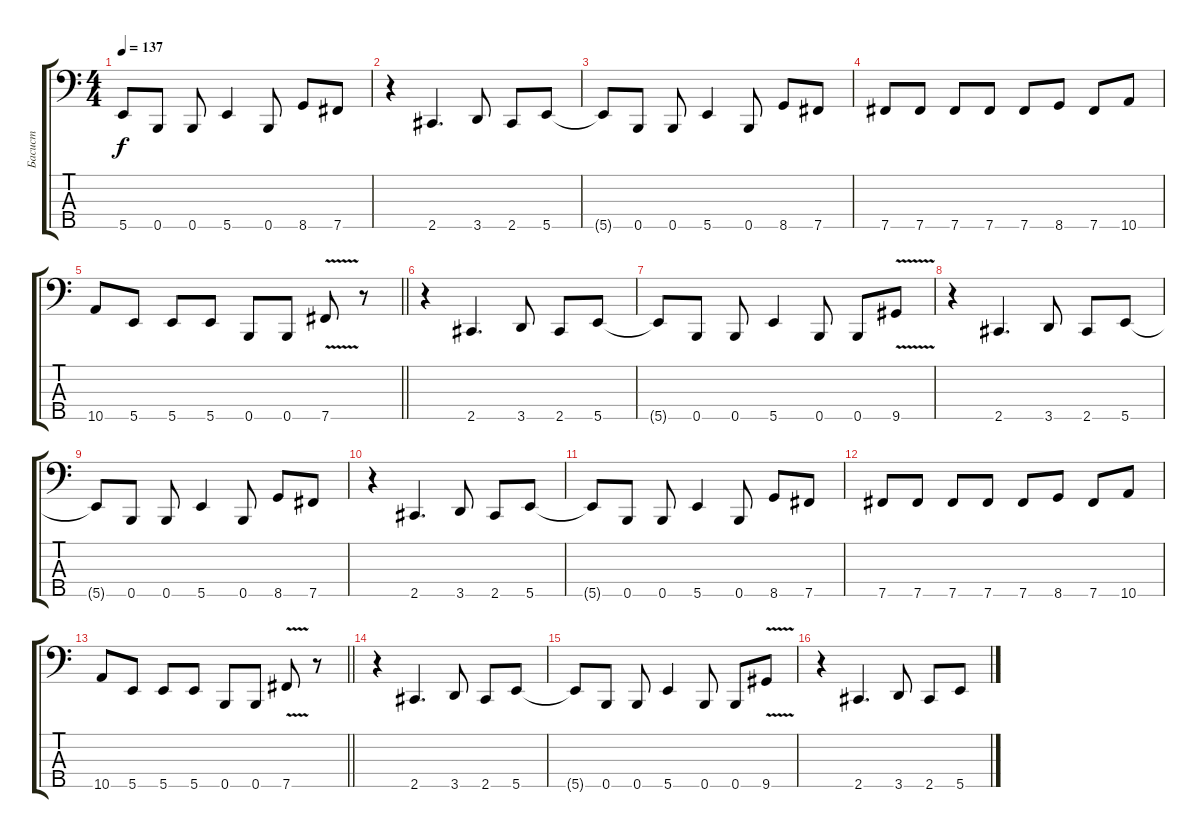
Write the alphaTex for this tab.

\track ("Басист" "Басист") {instrument electricbassfinger}
\staff {score tabs}
\tuning (A2 E2 B1 E1 B0) {hide}
\ts (4 4)
\tempo 137
\clef f4
\ks c
5.5{t}.8{dy f} 0.5.8 0.5.8 5.5.4 0.5.8 8.5.8 7.5.8 |
r.4 2.5.4{d} 3.5.8 2.5.8 5.5.8 |
5.5{t}.8 0.5.8 0.5.8 5.5.4 0.5.8 8.5.8 7.5.8 |
7.5.8 7.5.8 7.5.8 7.5.8 7.5.8 8.5.8 7.5.8 10.5.8 |
\barLineRight lightlight
10.5.8 5.5.8 5.5.8 5.5.8 0.5.8 0.5.8 7.5{v}.8 r.8 |
r.4 2.5.4{d} 3.5.8 2.5.8 5.5.8 |
5.5{t}.8 0.5.8 0.5.8 5.5.4 0.5.8 0.5.8 9.5{v}.8 |
r.4 2.5.4{d} 3.5.8 2.5.8 5.5.8 |
5.5{t}.8 0.5.8 0.5.8 5.5.4 0.5.8 8.5.8 7.5.8 |
r.4 2.5.4{d} 3.5.8 2.5.8 5.5.8 |
5.5{t}.8 0.5.8 0.5.8 5.5.4 0.5.8 8.5.8 7.5.8 |
7.5.8 7.5.8 7.5.8 7.5.8 7.5.8 8.5.8 7.5.8 10.5.8 |
\barLineRight lightlight
10.5.8 5.5.8 5.5.8 5.5.8 0.5.8 0.5.8 7.5{v}.8 r.8 |
r.4 2.5.4{d} 3.5.8 2.5.8 5.5.8 |
5.5{t}.8 0.5.8 0.5.8 5.5.4 0.5.8 0.5.8 9.5{v}.8 |
r.4 2.5.4{d} 3.5.8 2.5.8 5.5.8
